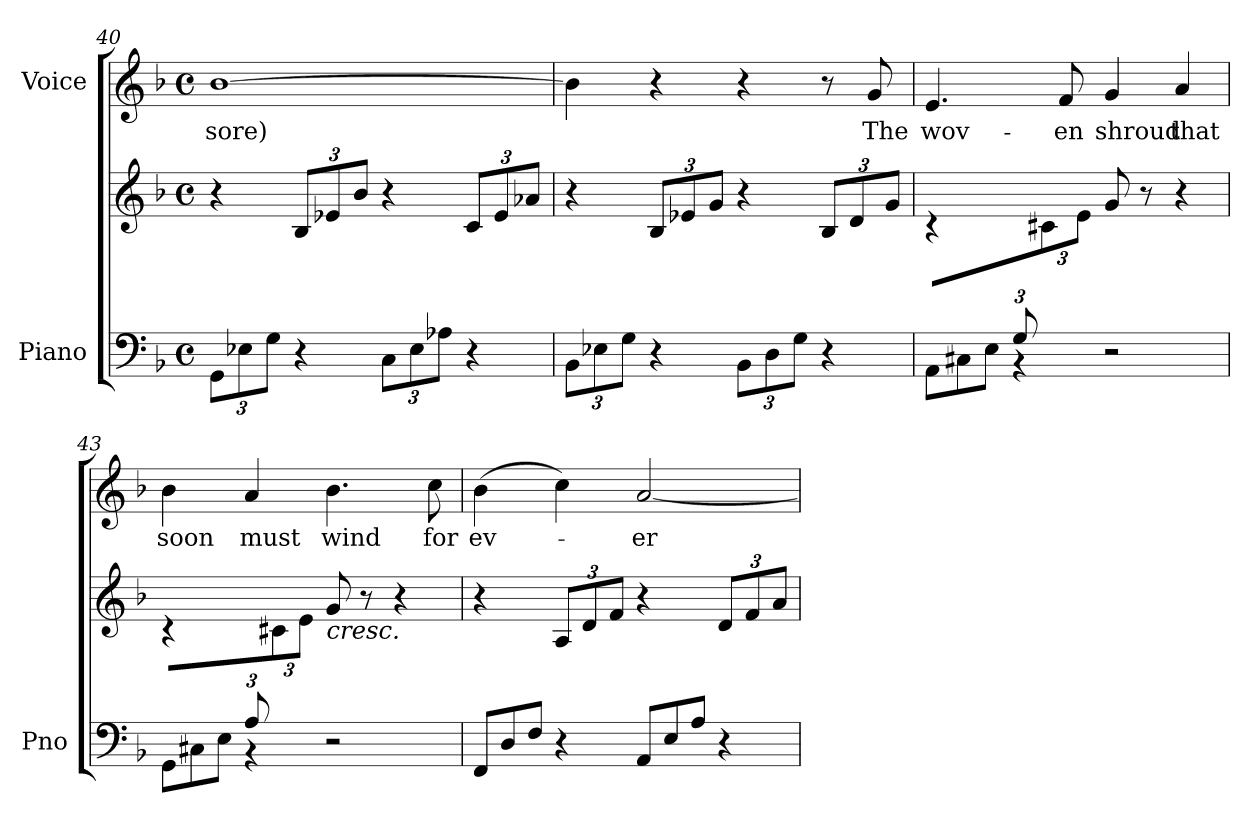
**kern	**kern	**kern	**text
*part2	*part2	*part1	*part1
*staff3	*staff2	*staff1	*staff1
*I"Piano	*	*I"Voice	*
*I'Pno	*	*	*
*clefF4	*clefG2	*clefG2	*
*k[b-]	*k[b-]	*k[b-]	*
*M4/4	*M4/4	*M4/4	*
*met(c)	*met(c)	*met(c)	*
*Xbrackettup	*	*	*
=40	=40	=40	=40
(12GG\L	4r	[1b-	sore)
12E-X\	.	.	.
12G\J	.	.	.
4r	12B-/L	.	.
.	12e-X/	.	.
.	12b-/J	.	.
(>12C\L	4r	.	.
12E-\	.	.	.
12A-X\J	.	.	.
*	*Xbrackettup	*	*
4r	12c/L	.	.
.	12e-/	.	.
.	12a-X/J	.	.
=41	=41	=41	=41
(12BB-\L	4r	4b-\]	.
12E-X\	.	.	.
12G\J	.	.	.
*	*brackettup	*	*
4r	12B-/L	4r	.
.	12e-X/	.	.
.	12g/J)	.	.
(>12BB-\L	4r	4r	.
12D\	.	.	.
12G\J	.	.	.
*	*Xbrackettup	*	*
4r	12B-/L	8r	.
.	12d/	.	.
.	.	8g/	The
.	12g/J)	.	.
=42	=42	=42	=42
*^	*	*	*
*	*Xtuplet	*	*	*
4ryy	(12AA\L	4r	4.e/	wov-
.	12C#X\	.	.	.
.	12E\J	.	.	.
*tuplet	*	*	*	*
12G/L	4r	12ryy	.	.
3%2ryy	.	12c#X\	.	.
.	.	.	8f/	-en
.	.	12e\J	.	.
.	2r	8g/)	4g/	shroud
.	.	8r	.	.
.	.	4r	4a/	that
=43	=43	=43	=43	=43
*	*Xtuplet	*	*	*
4ryy	(12GG\L	4r	4b-\	soon
.	12C#X\	.	.	.
.	12E\J	.	.	.
*tuplet	*	*	*	*
12A/L	4r	12ryy	4a/	must
3%2ryy	.	12c#X\	.	.
.	.	12e\J	.	.
!	!	!LO:TX:b:i:t=cresc.	!	!
.	2r	8g/)	4.b-\	wind
.	.	8r	.	.
.	.	4r	.	.
.	.	.	8cc\	for
*v	*v	*	*	*
=44	=44	=44	=44
*brackettup	*	*	*
12FF/L	4r	(4b-\	ev-
12D/	.	.	.
12F/J	.	.	.
*	*brackettup	*	*
4r	12A/L	4cc\)	.
.	12d/	.	.
.	12f/J)	.	.
*Xbrackettup	*	*	*
12AA/L	4r	[2a/	-er
12E/	.	.	.
12A/J	.	.	.
*	*Xbrackettup	*	*
4r	12d/L	.	.
.	12f/	.	.
.	12a/J)	.	.
=	=	=	=
*-	*-	*-	*-
